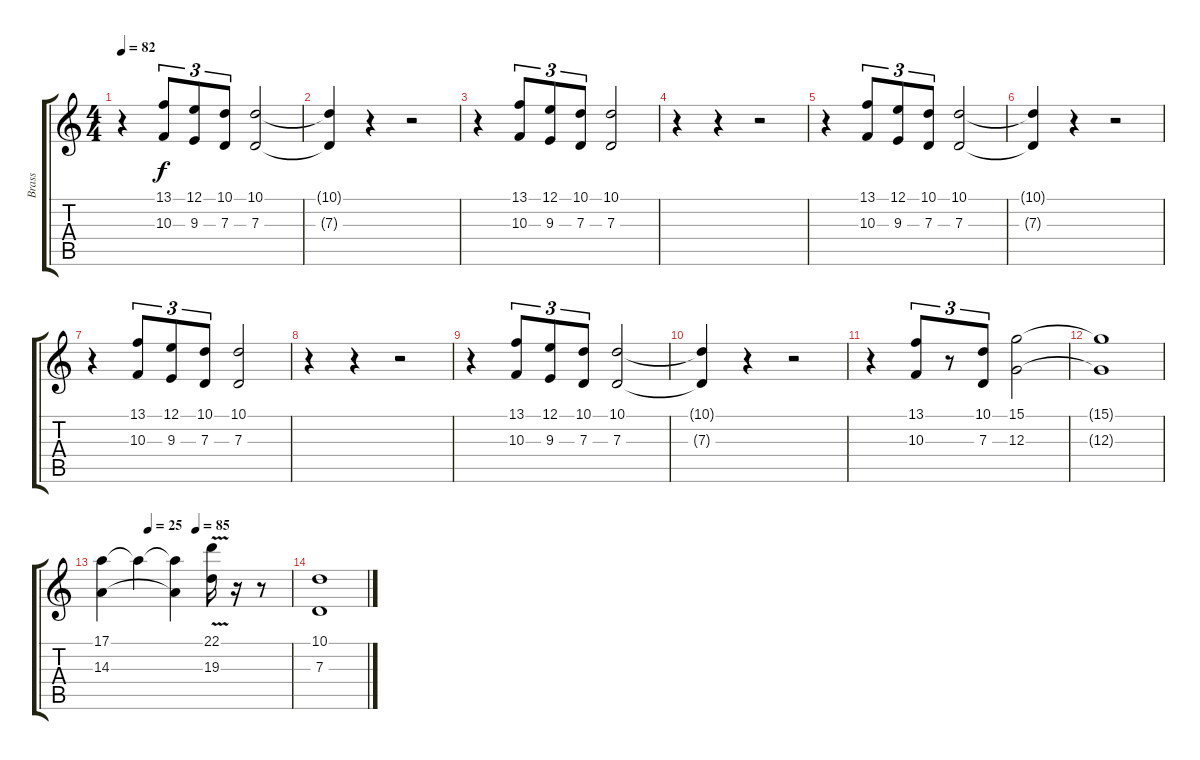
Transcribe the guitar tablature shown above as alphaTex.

\track ("Brass" "Brass") {instrument synthbrass2}
\staff {score tabs}
\tuning (E4 B3 G3 D3 A2 E2) {hide}
\ts (4 4)
\tempo 82
\clef g2
\ks c
r.4{dy f} (13.1 10.3).8{tu (3 2)} (12.1 9.3).8{tu (3 2)} (10.1 7.3).8{tu (3 2)} (10.1 7.3).2 |
(10.1{t} 7.3{t}).4 r.4 r.2 |
r.4 (13.1 10.3).8{tu (3 2)} (12.1 9.3).8{tu (3 2)} (10.1 7.3).8{tu (3 2)} (10.1 7.3).2 |
r.4 r.4 r.2 |
r.4 (13.1 10.3).8{tu (3 2)} (12.1 9.3).8{tu (3 2)} (10.1 7.3).8{tu (3 2)} (10.1 7.3).2 |
(10.1{t} 7.3{t}).4 r.4 r.2 |
r.4 (13.1 10.3).8{tu (3 2)} (12.1 9.3).8{tu (3 2)} (10.1 7.3).8{tu (3 2)} (10.1 7.3).2 |
r.4 r.4 r.2 |
r.4 (13.1 10.3).8{tu (3 2)} (12.1 9.3).8{tu (3 2)} (10.1 7.3).8{tu (3 2)} (10.1 7.3).2 |
(10.1{t} 7.3{t}).4 r.4 r.2 |
r.4 (13.1 10.3).8{tu (3 2)} r.8{tu (3 2)} (10.1 7.3).8{tu (3 2)} (15.1 12.3).2 |
(15.1{t} 12.3{t}).1 |
\tempo (25 0.25)
\tempo (85 0.5)
(17.1 14.3).4 17.1{t}.4 (17.1{t} 14.3{t}).4 (22.1{v} 19.3).16 r.16{volume 0} r.8 |
(10.1 7.3).1{volume 12}
